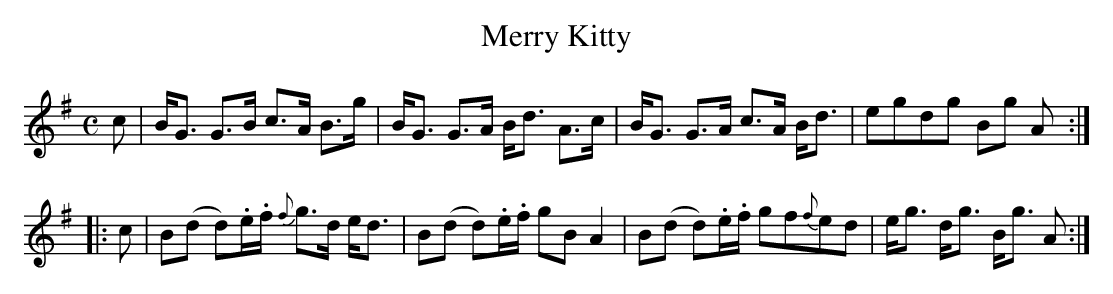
X:1
T:Merry Kitty
M:C
L:1/8
K:G
c | B<G G>B c>A B>g | B<G G>A B<d A>c | B<G G>A c>A B<d | egdg Bg A :|
|: c | B(d d).e/.f/ {f}g>d e<d | B(d d).e/.f/ gB A2 | B(d d).e/.f/ gf{f}ed | e<g d<g B<g A :|
